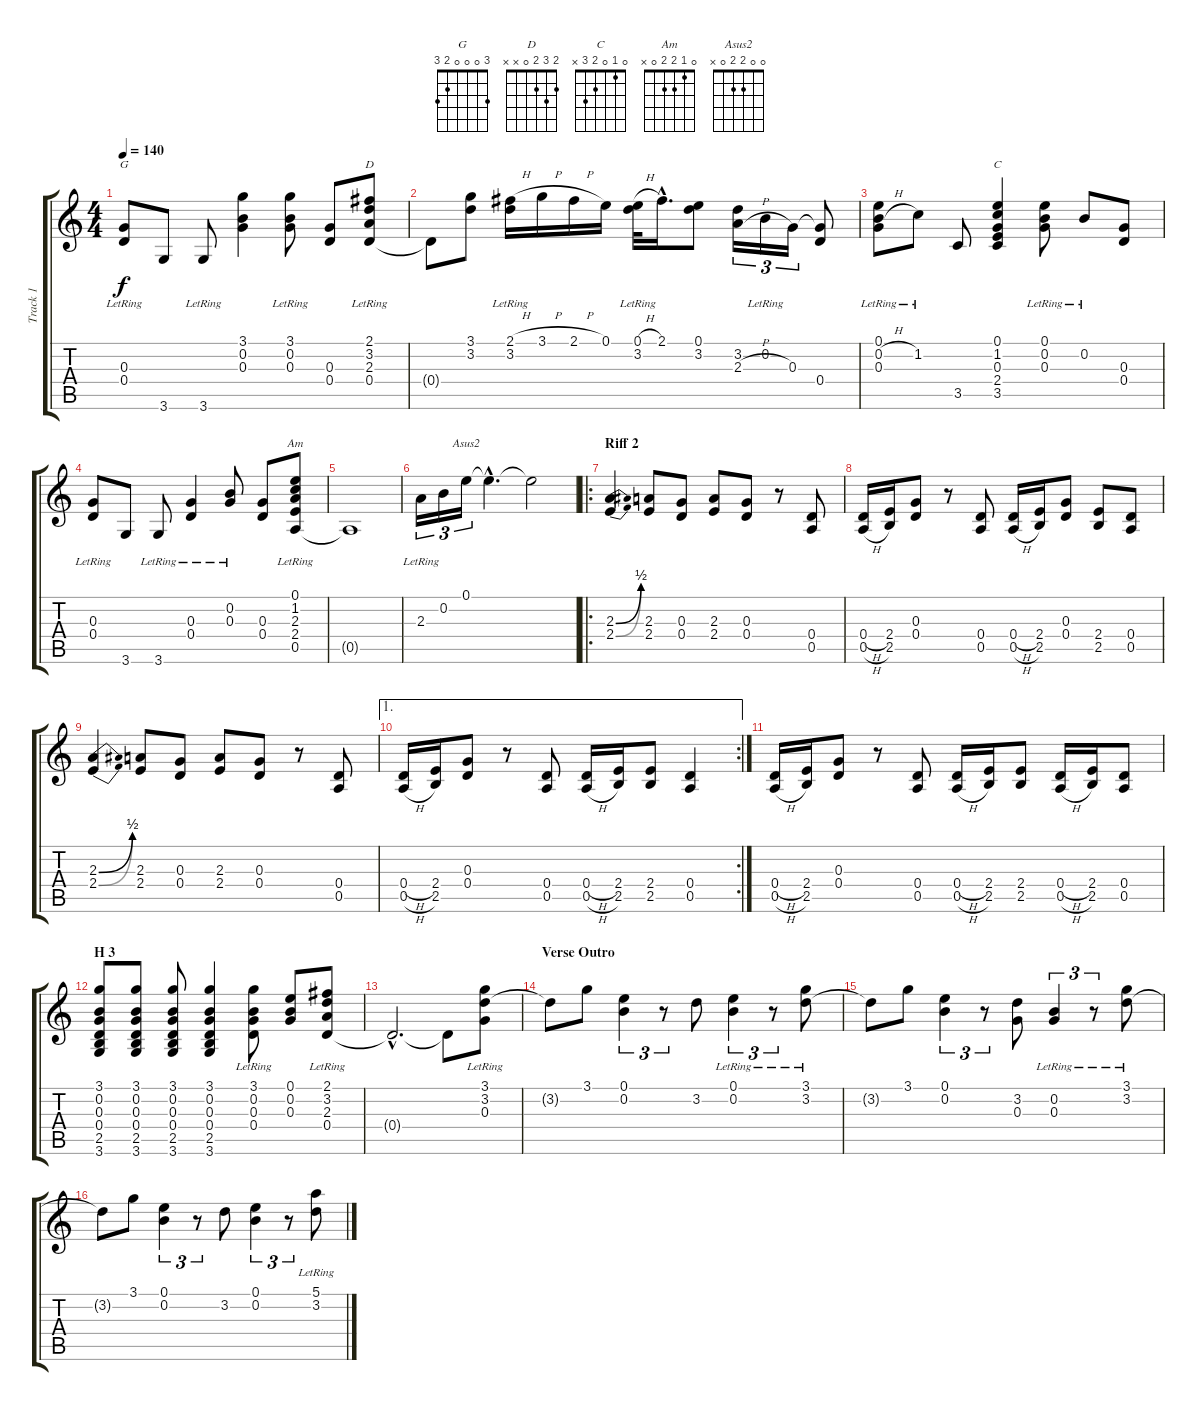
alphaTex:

\track ("Track 1" "Track 1") {instrument acousticguitarsteel}
\staff {score tabs}
\tuning (E4 B3 G3 D3 A2 E2) {hide}
\chord ("G" 3 0 0 0 2 3)
\chord ("D" 2 3 2 0 x x)
\chord ("C" 0 1 0 2 3 x)
\chord ("Am" 0 1 2 2 0 x)
\chord ("Asus2" 0 0 2 2 0 x)
\ts (4 4)
\tempo 140
\clef g2
\ks c
(0.3{lr} 0.4{lr}).8{ch "G" dy f} 3.6.8 3.6{lr}.8 (3.1 0.2 0.3).4 (3.1{lr} 0.2{lr} 0.3).8 (0.3 0.4).8 (2.1{lr} 3.2{lr} 2.3{lr} 0.4).8{ch "D"} |
0.4{t}.8 (3.1 3.2).8 (2.1{h} 3.2{lr}).16 3.1{h}.16 2.1{h}.16 0.1.16 (0.1{h} 3.2{lr}).32 2.1{hac}.16{d} (0.1 3.2).8 (3.2 2.3{h}).16{tu (3 2)} 0.2{lr}.16{tu (3 2)} 0.3.16{tu (3 2)} (0.3{t} 0.4).8 |
(0.1{lr} 0.2{h} 0.3{lr}).8 1.2{lr}.8 3.5.8 (0.1 1.2 0.3 2.4 3.5).4{ch "C"} (0.1{lr} 0.2 0.3{lr}).8 0.2{lr}.8 (0.3 0.4).8 |
(0.3{lr} 0.4{lr}).8 3.6.8 3.6{lr}.8 (0.3 0.4{lr}).4 (0.2{lr} 0.3).8 (0.3 0.4).8 (0.1{lr} 1.2{lr} 2.3{lr} 2.4{lr} 0.5).8{ch "Am"} |
0.5{t}.1 |
2.3{lr}.16{tu (3 2)} 0.2{lr}.16{tu (3 2)} 0.1.16{tu (3 2) ch "Asus2"} 0.1{hac t}.4{d} 0.1{t}.2 |
\ro
\section ("" "Riff 2")
(2.3{be (bend 0 0 60 2)} 2.4{be (bend 0 0 60 2)}).4 (2.3 2.4).8 (0.3 0.4).8 (2.3 2.4).8 (0.3 0.4).8 r.8 (0.4 0.5).8 |
(0.4{h} 0.5{h}).16 (2.4 2.5).16 (0.3 0.4).8 r.8 (0.4 0.5).8 (0.4{h} 0.5{h}).16 (2.4 2.5).16 (0.3 0.4).8 (2.4 2.5).8 (0.4 0.5).8 |
(2.3{be (bend 0 0 60 2)} 2.4{be (bend 0 0 60 2)}).4 (2.3 2.4).8 (0.3 0.4).8 (2.3 2.4).8 (0.3 0.4).8 r.8 (0.4 0.5).8 |
\ae 1
\rc 2
(0.4{h} 0.5{h}).16 (2.4 2.5).16 (0.3 0.4).8 r.8 (0.4 0.5).8 (0.4{h} 0.5{h}).16 (2.4 2.5).16 (2.4 2.5).8 (0.4 0.5).4 |
(0.4{h} 0.5{h}).16 (2.4 2.5).16 (0.3 0.4).8 r.8 (0.4 0.5).8 (0.4{h} 0.5{h}).16 (2.4 2.5).16 (2.4 2.5).8 (0.4{h} 0.5{h}).16 (2.4 2.5).16 (0.4 0.5).8 |
\section ("" "H 3")
(3.1 0.2 0.3 0.4 2.5 3.6).8 (3.1 0.2 0.3 0.4 2.5 3.6).8 (3.1 0.2 0.3 0.4 2.5 3.6).8 (3.1 0.2 0.3 0.4 2.5 3.6).4 (3.1 0.2 0.3 0.4{lr}).8 (0.1 0.2 0.3).8 (2.1{lr} 3.2{lr} 2.3{lr} 0.4).8 |
0.4{hac t}.2{d} 0.4{t}.8 (3.1{lr} 3.2 0.3{lr}).8 |
\section ("" "Verse Outro")
3.2{t}.8 3.1.8 (0.1 0.2).4{tu (3 2)} r.8{tu (3 2)} 3.2.8 (0.1{lr} 0.2).4{tu (3 2)} r.8{tu (3 2)} (3.1{lr} 3.2).8 |
3.2{t}.8 3.1.8 (0.1 0.2).4{tu (3 2)} r.8{tu (3 2)} (3.2 0.3).8 (0.2 0.3{lr}).4{tu (3 2)} r.8{tu (3 2)} (3.1{lr} 3.2).8 |
3.2{t}.8 3.1.8 (0.1 0.2).4{tu (3 2)} r.8{tu (3 2)} 3.2.8 (0.1 0.2).4{tu (3 2)} r.8{tu (3 2)} (5.1{lr} 3.2).8
